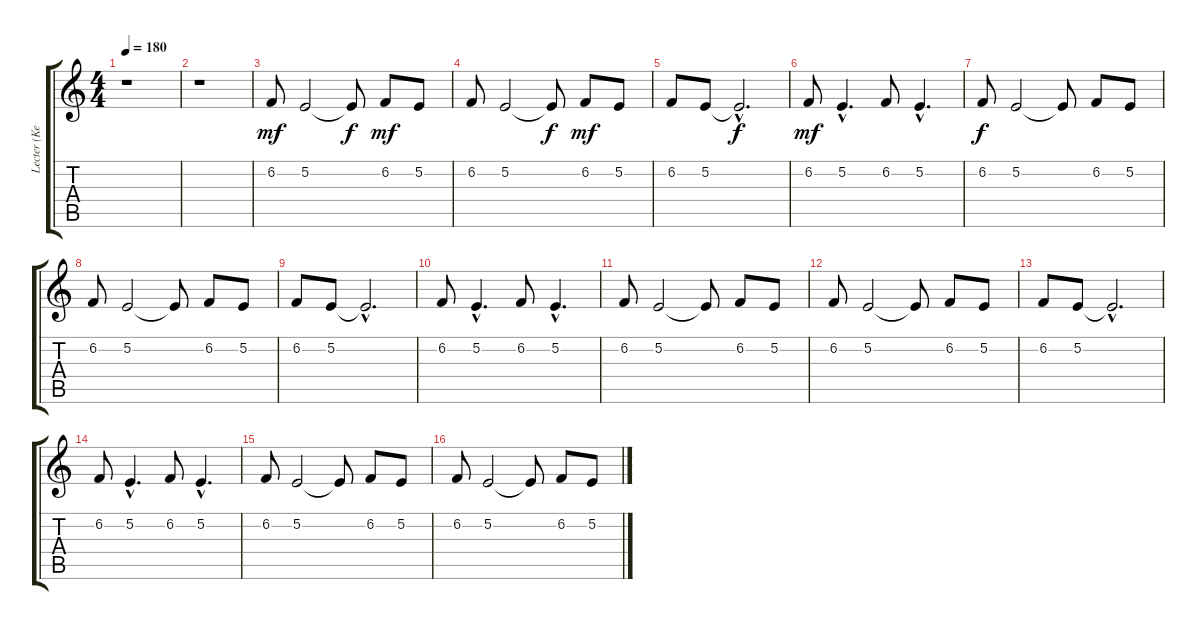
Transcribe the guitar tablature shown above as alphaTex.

\track ("Lecter (KeybViolin)" "Lecter (Ke") {instrument violin}
\staff {score tabs}
\tuning (E4 B3 G3 D3 A2 D2) {hide}
\ts (4 4)
\tempo 180
\tempo 80
\tempo 180
\clef g2
\ks c
r.1{dy mf instrument violin} |
r.1 |
6.2.8 5.2.2 5.2{t}.8{dy f} 6.2.8{dy mf} 5.2.8 |
6.2.8 5.2.2 5.2{t}.8{dy f} 6.2.8{dy mf} 5.2.8 |
6.2.8 5.2.8 5.2{hac t}.2{d dy f} |
6.2.8{dy mf} 5.2{hac}.4{d} 6.2.8 5.2{hac}.4{d} |
6.2.8{dy f} 5.2.2 5.2{t}.8 6.2.8 5.2.8 |
6.2.8 5.2.2 5.2{t}.8 6.2.8 5.2.8 |
6.2.8 5.2.8 5.2{hac t}.2{d} |
6.2.8 5.2{hac}.4{d} 6.2.8 5.2{hac}.4{d} |
6.2.8 5.2.2 5.2{t}.8 6.2.8 5.2.8 |
6.2.8 5.2.2 5.2{t}.8 6.2.8 5.2.8 |
6.2.8 5.2.8 5.2{hac t}.2{d} |
6.2.8 5.2{hac}.4{d} 6.2.8 5.2{hac}.4{d} |
6.2.8 5.2.2 5.2{t}.8 6.2.8 5.2.8 |
6.2.8 5.2.2 5.2{t}.8 6.2.8 5.2.8
